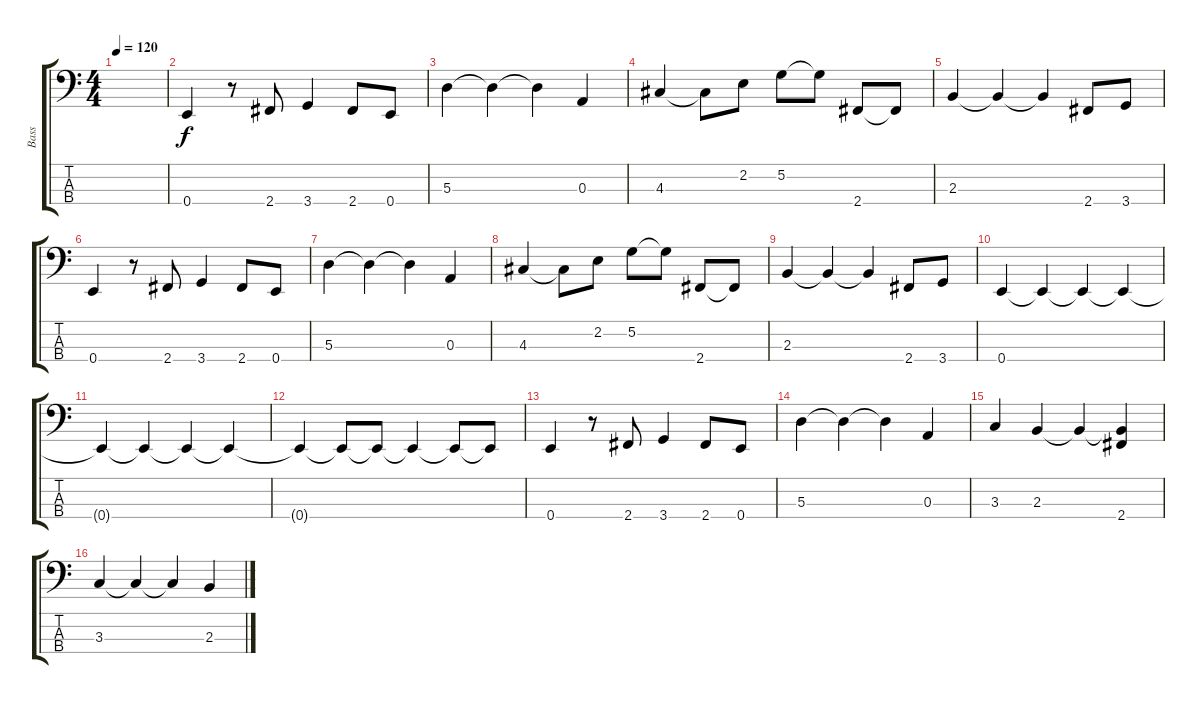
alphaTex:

\track ("Bass" "Bass") {instrument fretlessbass}
\staff {score tabs}
\tuning (G2 D2 A1 E1) {hide}
\ts (4 4)
\tempo 120
\clef f4
\ks c
|
0.4.4 r.8 2.4.8 3.4.4 2.4.8 0.4.8 |
5.3.4 5.3{t}.4 5.3{t}.4 0.3.4 |
4.3.4 4.3{t}.8 2.2.8 5.2.8 5.2{t}.8 2.4.8 2.4{t}.8 |
2.3.4 2.3{t}.4 2.3{t}.4 2.4.8 3.4.8 |
0.4.4 r.8 2.4.8 3.4.4 2.4.8 0.4.8 |
5.3.4 5.3{t}.4 5.3{t}.4 0.3.4 |
4.3.4 4.3{t}.8 2.2.8 5.2.8 5.2{t}.8 2.4.8 2.4{t}.8 |
2.3.4 2.3{t}.4 2.3{t}.4 2.4.8 3.4.8 |
0.4.4 0.4{t}.4 0.4{t}.4 0.4{t}.4 |
0.4{t}.4 0.4{t}.4 0.4{t}.4 0.4{t}.4 |
0.4{t}.4 0.4{t}.8 0.4{t}.8 0.4{t}.4 0.4{t}.8 0.4{t}.8 |
0.4.4 r.8 2.4.8 3.4.4 2.4.8 0.4.8 |
5.3.4 5.3{t}.4 5.3{t}.4 0.3.4 |
3.3.4 2.3.4 2.3{t}.4 (2.3{t} 2.4).4 |
3.3.4 3.3{t}.4 3.3{t}.4 2.3.4
